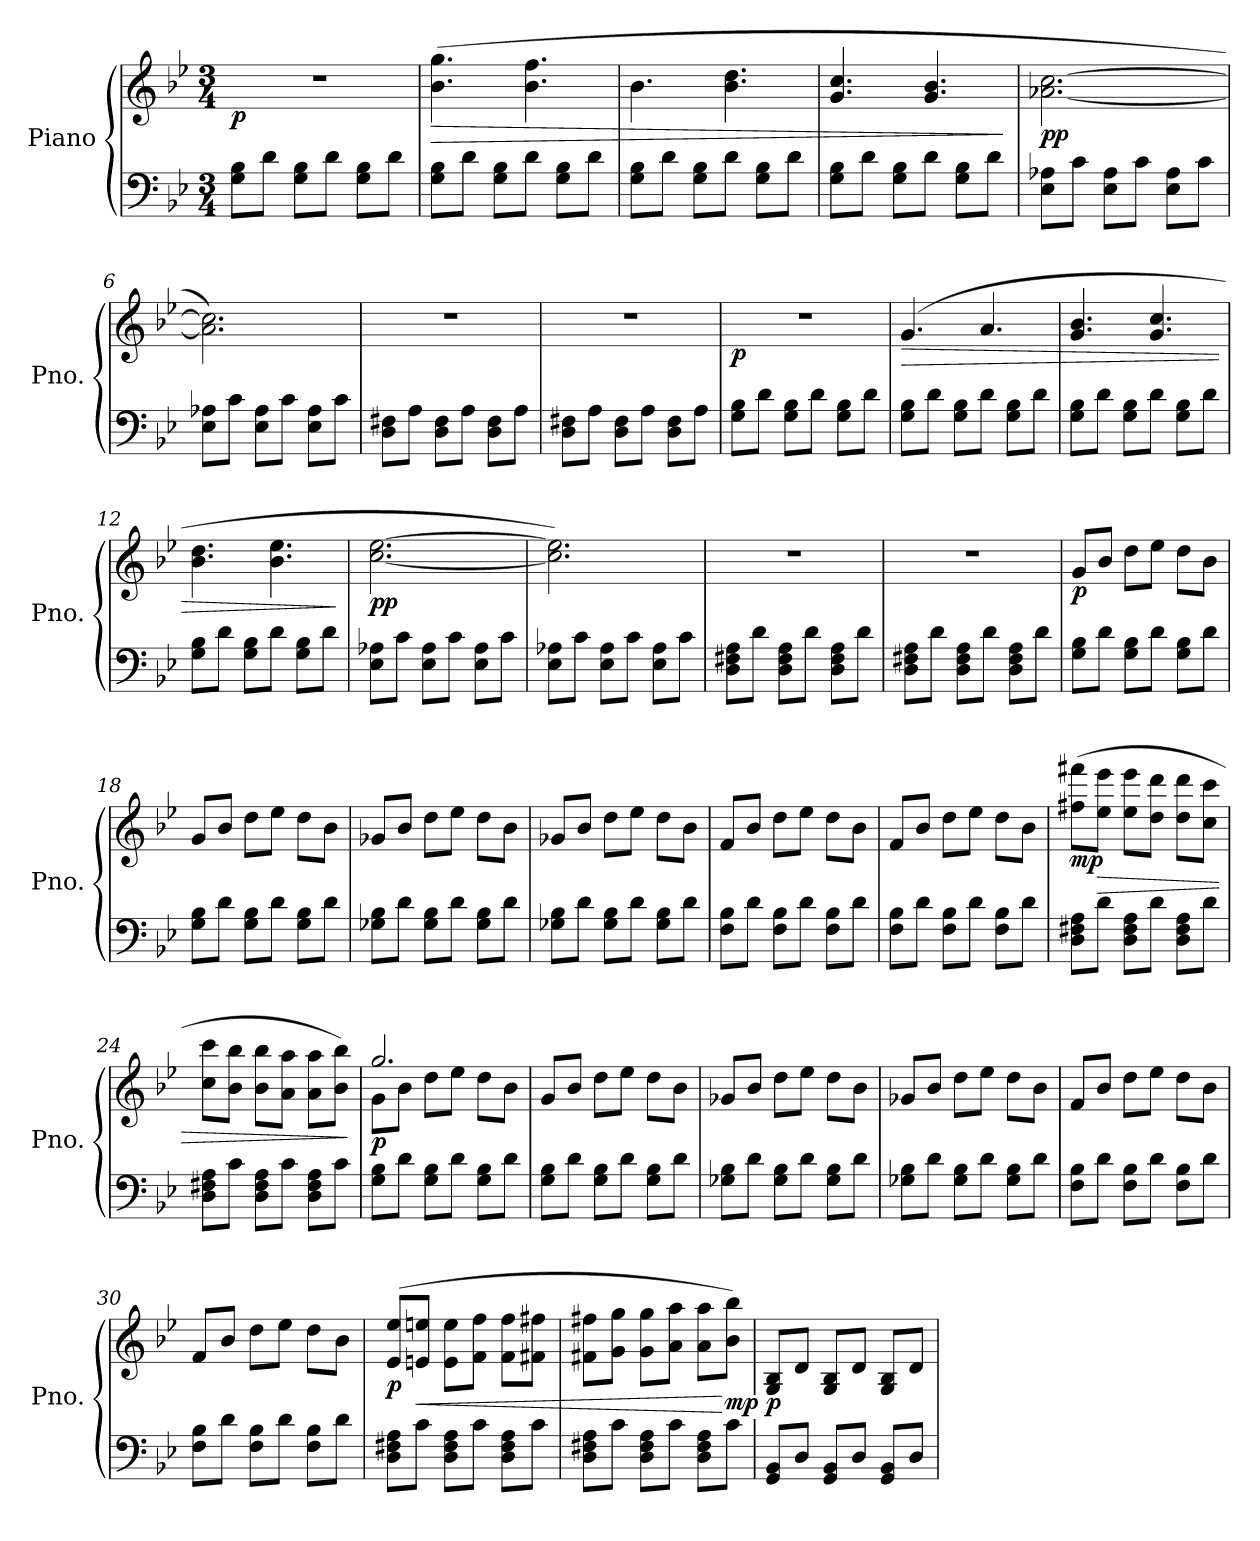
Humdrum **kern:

**kern	**kern	**dynam
*part1	*part1	*part1
*staff2	*staff1	*staff1/2
*I"Piano	*	*
*I'Pno.	*	*
*clefF4	*clefG2	*
*k[b-e-]	*k[b-e-]	*
*M3/4	*M3/4	*
*MM96	*MM96	*
=1	=1	=1
!	!	!LO:DY:b
8G\ 8B-\L	2.r	p
8d\J	.	.
8G\ 8B-\L	.	.
8d\J	.	.
8G\ 8B-\L	.	.
8d\J	.	.
=2	=2	=2
!	!	!LO:HP:b
8G\ 8B-\L	(4.b-\ 4.gg\	>
8d\J	.	.
8G\ 8B-\L	.	.
8d\J	4.b-\ 4.ff\	.
8G\ 8B-\L	.	.
8d\J	.	.
=3	=3	=3
8G\ 8B-\L	4.b-\ 4.ee-\yy	.
8d\J	.	.
8G\ 8B-\L	.	.
8d\J	4.b-\ 4.dd\	.
8G\ 8B-\L	.	.
8d\J	.	.
=4	=4	=4
8G\ 8B-\L	4.g/ 4.cc/	.
8d\J	.	.
8G\ 8B-\L	.	.
8d\J	4.g/ 4.b-/	.
8G\ 8B-\L	.	.
8d\J	.	.
.	.	]
=5	=5	=5
!	!	!LO:DY:b
8E-\ 8A-X\L	[2.a-X\ [2.cc\	pp
8c\J	.	.
8E-\ 8A-\L	.	.
8c\J	.	.
8E-\ 8A-\L	.	.
8c\J	.	.
=6	=6	=6
8E-\ 8A-X\L	2.a-\] 2.cc\])	.
8c\J	.	.
8E-\ 8A-\L	.	.
8c\J	.	.
8E-\ 8A-\L	.	.
8c\J	.	.
!!LO:LB:g=z
=7	=7	=7
8D\ 8F#X\L	2.r	.
8A\J	.	.
8D\ 8F#\L	.	.
8A\J	.	.
8D\ 8F#\L	.	.
8A\J	.	.
=8	=8	=8
8D\ 8F#X\L	2.r	.
8A\J	.	.
8D\ 8F#\L	.	.
8A\J	.	.
8D\ 8F#\L	.	.
8A\J	.	.
=9	=9	=9
!	!	!LO:DY:b
8G\ 8B-\L	2.r	p
8d\J	.	.
8G\ 8B-\L	.	.
8d\J	.	.
8G\ 8B-\L	.	.
8d\J	.	.
=10	=10	=10
!	!	!LO:HP:b
8G\ 8B-\L	(4.g/	>
8d\J	.	.
8G\ 8B-\L	.	.
8d\J	4.a/	.
8G\ 8B-\L	.	.
8d\J	.	.
=11	=11	=11
8G\ 8B-\L	4.g/ 4.b-/	.
8d\J	.	.
8G\ 8B-\L	.	.
8d\J	4.g/ 4.cc/	.
8G\ 8B-\L	.	.
8d\J	.	.
=12	=12	=12
8G\ 8B-\L	4.b-\ 4.dd\	.
8d\J	.	.
8G\ 8B-\L	.	.
8d\J	4.b-\ 4.ee-\	.
8G\ 8B-\L	.	.
8d\J	.	.
.	.	]
!!LO:LB:g=z
=13	=13	=13
!	!	!LO:DY:b
8E-\ 8A-X\L	[2.cc\ [2.ee-\	pp
8c\J	.	.
8E-\ 8A-\L	.	.
8c\J	.	.
8E-\ 8A-\L	.	.
8c\J	.	.
=14	=14	=14
8E-\ 8A-X\L	2.cc\] 2.ee-\])	.
8c\J	.	.
8E-\ 8A-\L	.	.
8c\J	.	.
8E-\ 8A-\L	.	.
8c\J	.	.
=15	=15	=15
8D\ 8F#X\ 8A\L	2.r	.
8d\J	.	.
8D\ 8F#\ 8A\L	.	.
8d\J	.	.
8D\ 8F#\ 8A\L	.	.
8d\J	.	.
=16	=16	=16
8D\ 8F#X\ 8A\L	2.r	.
8d\J	.	.
8D\ 8F#\ 8A\L	.	.
8d\J	.	.
8D\ 8F#\ 8A\L	.	.
8d\J	.	.
=17	=17	=17
!	!	!LO:DY:b
8G\ 8B-\L	8g/L	p
8d\J	8b-/J	.
8G\ 8B-\L	8dd\L	.
8d\J	8ee-\J	.
8G\ 8B-\L	8dd\L	.
8d\J	8b-\J	.
=18	=18	=18
8G\ 8B-\L	8g/L	.
8d\J	8b-/J	.
8G\ 8B-\L	8dd\L	.
8d\J	8ee-\J	.
8G\ 8B-\L	8dd\L	.
8d\J	8b-\J	.
!!LO:LB:g=z
=19	=19	=19
8G-X\ 8B-\L	8g-X/L	.
8d\J	8b-/J	.
8G-\ 8B-\L	8dd\L	.
8d\J	8ee-\J	.
8G-\ 8B-\L	8dd\L	.
8d\J	8b-\J	.
=20	=20	=20
8G-X\ 8B-\L	8g-X/L	.
8d\J	8b-/J	.
8G-\ 8B-\L	8dd\L	.
8d\J	8ee-\J	.
8G-\ 8B-\L	8dd\L	.
8d\J	8b-\J	.
=21	=21	=21
8F\ 8B-\L	8f/L	.
8d\J	8b-/J	.
8F\ 8B-\L	8dd\L	.
8d\J	8ee-\J	.
8F\ 8B-\L	8dd\L	.
8d\J	8b-\J	.
=22	=22	=22
8F\ 8B-\L	8f/L	.
8d\J	8b-/J	.
8F\ 8B-\L	8dd\L	.
8d\J	8ee-\J	.
8F\ 8B-\L	8dd\L	.
8d\J	8b-\J	.
=23	=23	=23
!	!	!LO:DY:b
8D\ 8F#X\ 8A\L	(8ff#X\ 8fff#X\L	mp
!	!	!LO:HP:b
8d\J	8ee-\ 8eee-\J	>
8D\ 8F#\ 8A\L	8ee-\ 8eee-\L	.
8d\J	8dd\ 8ddd\J	.
8D\ 8F#\ 8A\L	8dd\ 8ddd\L	.
8d\J	8cc\ 8ccc\J	.
=24	=24	=24
8D\ 8F#X\ 8A\L	8cc\ 8ccc\L	.
8c\J	8b-\ 8bb-\J	.
8D\ 8F#\ 8A\L	8b-\ 8bb-\L	.
8c\J	8a\ 8aa\J	.
8D\ 8F#\ 8A\L	8a\ 8aa\L	.
8c\J	8b-\ 8bb-\J)	.
.	.	]
!!LO:LB:g=z
=25	=25	=25
*	*^	*
!	!	!	!LO:DY:b
8G\ 8B-\L	8g\L	2.gg/	p
8d\J	8b-\J	.	.
8G\ 8B-\L	8dd\L	.	.
8d\J	8ee-\J	.	.
8G\ 8B-\L	8dd\L	.	.
8d\J	8b-\J	.	.
*	*v	*v	*
=26	=26	=26
8G\ 8B-\L	8g/L	.
8d\J	8b-/J	.
8G\ 8B-\L	8dd\L	.
8d\J	8ee-\J	.
8G\ 8B-\L	8dd\L	.
8d\J	8b-\J	.
=27	=27	=27
8G-X\ 8B-\L	8g-X/L	.
8d\J	8b-/J	.
8G-\ 8B-\L	8dd\L	.
8d\J	8ee-\J	.
8G-\ 8B-\L	8dd\L	.
8d\J	8b-\J	.
=28	=28	=28
8G-X\ 8B-\L	8g-X/L	.
8d\J	8b-/J	.
8G-\ 8B-\L	8dd\L	.
8d\J	8ee-\J	.
8G-\ 8B-\L	8dd\L	.
8d\J	8b-\J	.
=29	=29	=29
8F\ 8B-\L	8f/L	.
8d\J	8b-/J	.
8F\ 8B-\L	8dd\L	.
8d\J	8ee-\J	.
8F\ 8B-\L	8dd\L	.
8d\J	8b-\J	.
=30	=30	=30
8F\ 8B-\L	8f/L	.
8d\J	8b-/J	.
8F\ 8B-\L	8dd\L	.
8d\J	8ee-\J	.
8F\ 8B-\L	8dd\L	.
8d\J	8b-\J	.
!!LO:PB:g=z
=31	=31	=31
!	!	!LO:DY:b
8D\ 8F#X\ 8A\L	(8e-/ 8ee-/L	p
!	!	!LO:HP:b
8c\J	8en/ 8een/J	<
8D\ 8F#\ 8A\L	8e\ 8ee\L	.
8c\J	8f\ 8ff\J	.
8D\ 8F#\ 8A\L	8f\ 8ff\L	.
8c\J	8f#X\ 8ff#X\J	.
=32	=32	=32
8D\ 8F#X\ 8A\L	8f#X\ 8ff#X\L	.
8c\J	8g\ 8gg\J	.
8D\ 8F#\ 8A\L	8g\ 8gg\L	.
8c\J	8a\ 8aa\J	.
8D\ 8F#\ 8A\L	8a\ 8aa\L	.
!	!	!LO:DY:n=1:b
8c\J	8b-\ 8bb-\J)	[ mp
=33	=33	=33
!	!	!LO:DY:b
8GG/ 8BB-/L	8G/ 8B-/L	p
8D/J	8d/J	.
8GG/ 8BB-/L	8G/ 8B-/L	.
8D/J	8d/J	.
8GG/ 8BB-/L	8G/ 8B-/L	.
8D/J	8d/J	.
=	=	=
*-	*-	*-
